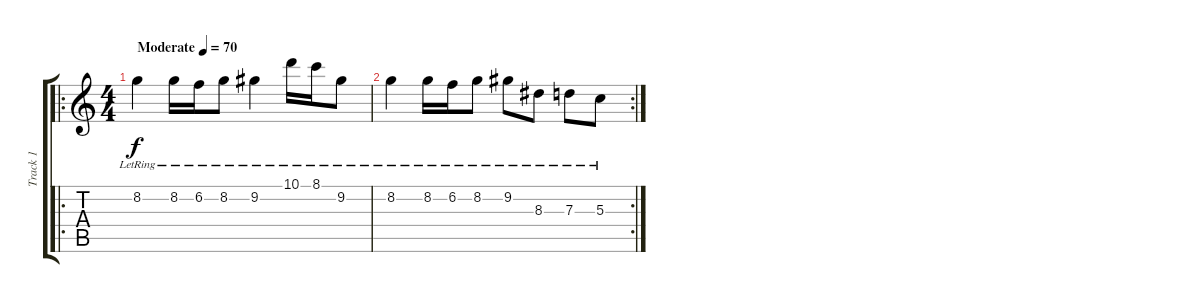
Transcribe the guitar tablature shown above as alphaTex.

\track ("Track 1" "Track 1") {instrument acousticguitarsteel}
\staff {score tabs}
\tuning (E4 B3 G3 D3 A2 E2) {hide}
\ro
\ts (4 4)
\tempo (70 "Moderate")
\clef g2
\ks c
8.2{lr}.4{dy f instrument acousticguitarsteel} 8.2{lr}.16 6.2{lr}.16 8.2{lr}.8 9.2{lr}.4 10.1{lr}.16 8.1{lr}.16 9.2{lr}.8 |
\rc 2
8.2{lr}.4 8.2{lr}.16 6.2{lr}.16 8.2{lr}.8 9.2{lr}.8 8.3{lr}.8 7.3{lr}.8 5.3{lr}.8
